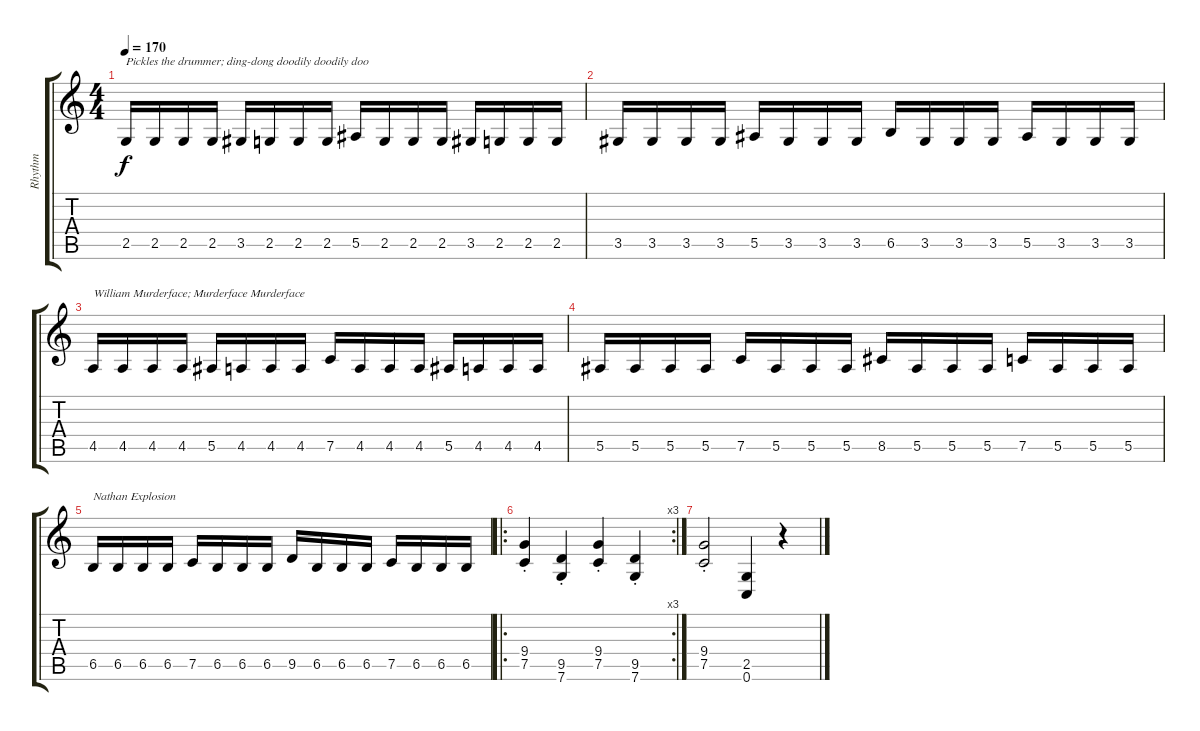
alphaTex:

\track ("Rhythm" "Rhythm") {instrument distortionguitar}
\staff {score tabs}
\tuning (D4 Bb3 F3 Bb2 F2 C2) {hide}
\ts (4 4)
\tempo 170
\clef g2
\ks c
2.5.16{txt "Pickles the drummer; ding-dong doodily doodily doo" dy f} 2.5.16 2.5.16 2.5.16 3.5.16 2.5.16 2.5.16 2.5.16 5.5.16 2.5.16 2.5.16 2.5.16 3.5.16 2.5.16 2.5.16 2.5.16 |
3.5.16 3.5.16 3.5.16 3.5.16 5.5.16 3.5.16 3.5.16 3.5.16 6.5.16 3.5.16 3.5.16 3.5.16 5.5.16 3.5.16 3.5.16 3.5.16 |
4.5.16{txt "William Murderface; Murderface Murderface"} 4.5.16 4.5.16 4.5.16 5.5.16 4.5.16 4.5.16 4.5.16 7.5.16 4.5.16 4.5.16 4.5.16 5.5.16 4.5.16 4.5.16 4.5.16 |
5.5.16 5.5.16 5.5.16 5.5.16 7.5.16 5.5.16 5.5.16 5.5.16 8.5.16 5.5.16 5.5.16 5.5.16 7.5.16 5.5.16 5.5.16 5.5.16 |
6.5.16{txt "Nathan Explosion"} 6.5.16 6.5.16 6.5.16 7.5.16 6.5.16 6.5.16 6.5.16 9.5.16 6.5.16 6.5.16 6.5.16 7.5.16 6.5.16 6.5.16 6.5.16 |
\ro
\rc 3
(9.4{st} 7.5{st}).4 (9.5{st} 7.6{st}).4 (9.4{st} 7.5{st}).4 (9.5{st} 7.6{st}).4 |
(9.4{st} 7.5{st}).2 (2.5 0.6).4 r.4
